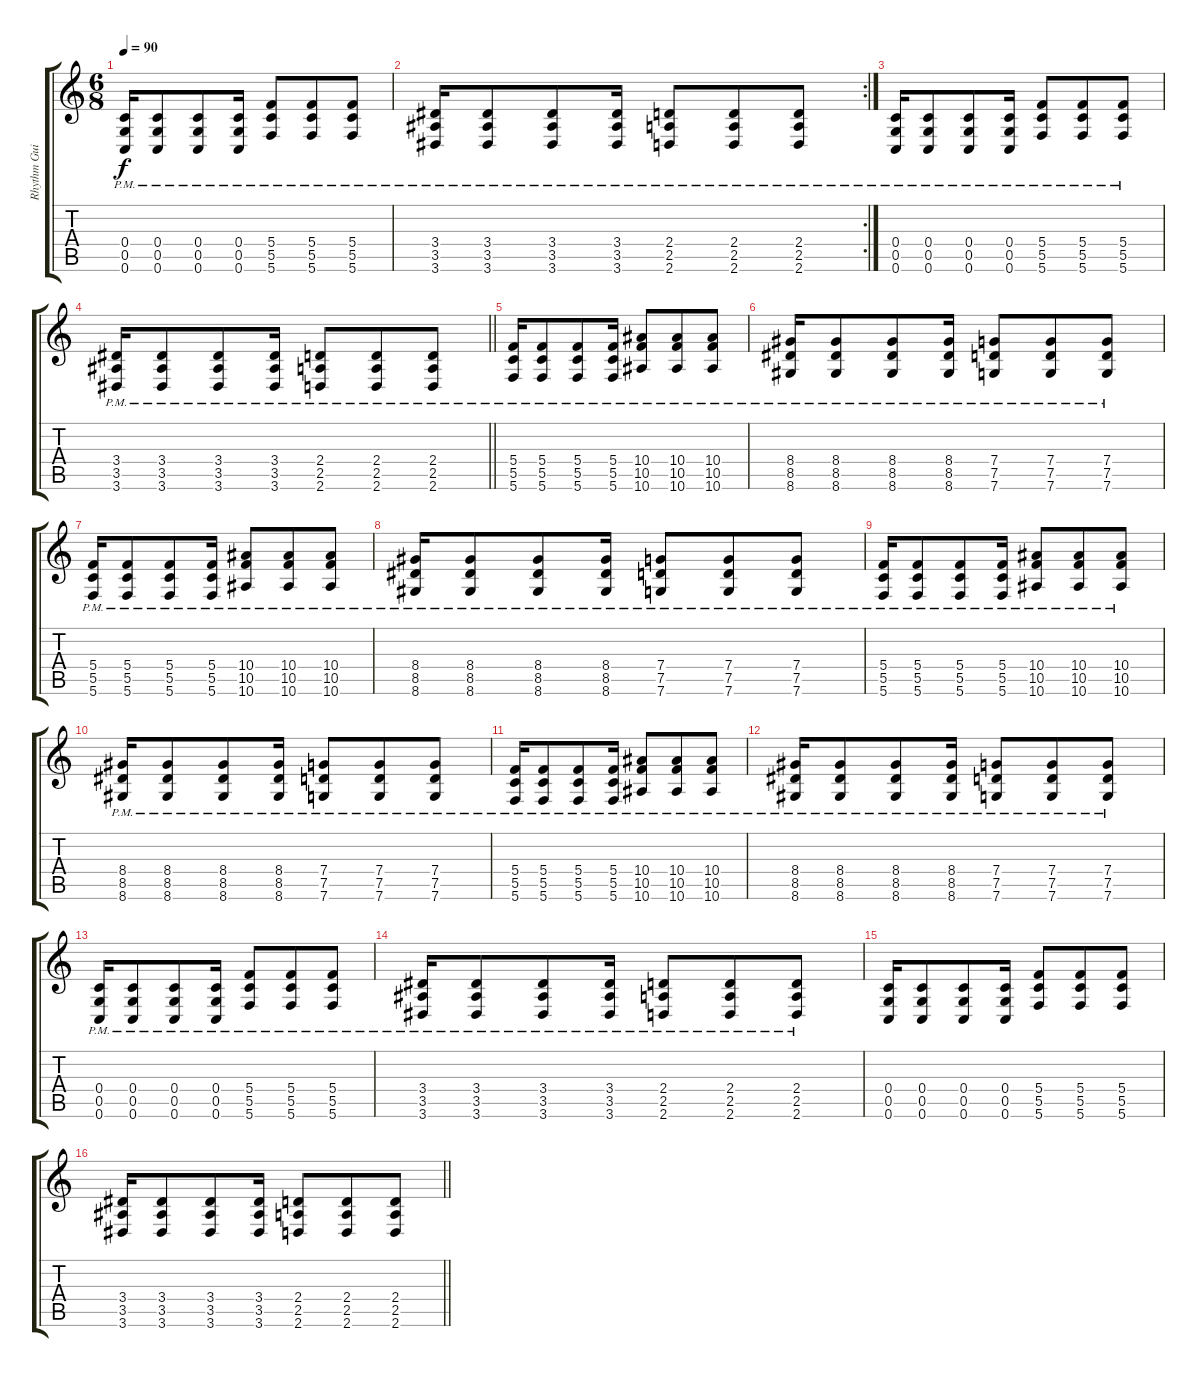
\track ("Rhythm Guitar" "Rhythm Gui") {instrument overdrivenguitar}
\staff {score tabs}
\tuning (D4 A3 F3 C3 G2 C2) {hide}
\ts (6 8)
\section ("" "")
\tempo 90
\clef g2
\ks c
(0.4{pm} 0.5{pm} 0.6{pm}).16{dy f} (0.4{pm} 0.5{pm} 0.6{pm}).8 (0.4{pm} 0.5{pm} 0.6{pm}).8 (0.4{pm} 0.5{pm} 0.6{pm}).16 (5.4{pm} 5.5{pm} 5.6{pm}).8 (5.4{pm} 5.5{pm} 5.6{pm}).8 (5.4{pm} 5.5{pm} 5.6{pm}).8 |
\rc 2
(3.4{pm} 3.5{pm} 3.6{pm}).16 (3.4{pm} 3.5{pm} 3.6{pm}).8 (3.4{pm} 3.5{pm} 3.6{pm}).8 (3.4{pm} 3.5{pm} 3.6{pm}).16 (2.4{pm} 2.5{pm} 2.6{pm}).8 (2.4{pm} 2.5{pm} 2.6{pm}).8 (2.4{pm} 2.5{pm} 2.6{pm}).8 |
(0.4{pm} 0.5{pm} 0.6{pm}).16 (0.4{pm} 0.5{pm} 0.6{pm}).8 (0.4{pm} 0.5{pm} 0.6{pm}).8 (0.4{pm} 0.5{pm} 0.6{pm}).16 (5.4{pm} 5.5{pm} 5.6{pm}).8 (5.4{pm} 5.5{pm} 5.6{pm}).8 (5.4{pm} 5.5{pm} 5.6{pm}).8 |
\barLineRight lightlight
(3.4{pm} 3.5{pm} 3.6{pm}).16 (3.4{pm} 3.5{pm} 3.6{pm}).8 (3.4{pm} 3.5{pm} 3.6{pm}).8 (3.4{pm} 3.5{pm} 3.6{pm}).16 (2.4{pm} 2.5{pm} 2.6{pm}).8 (2.4{pm} 2.5{pm} 2.6{pm}).8 (2.4{pm} 2.5{pm} 2.6{pm}).8 |
(5.4{pm} 5.5{pm} 5.6{pm}).16 (5.4{pm} 5.5{pm} 5.6{pm}).8 (5.4{pm} 5.5{pm} 5.6{pm}).8 (5.4{pm} 5.5{pm} 5.6{pm}).16 (10.4{pm} 10.5{pm} 10.6{pm}).8 (10.4{pm} 10.5{pm} 10.6{pm}).8 (10.4{pm} 10.5{pm} 10.6{pm}).8 |
(8.4{pm} 8.5{pm} 8.6{pm}).16 (8.4{pm} 8.5{pm} 8.6{pm}).8 (8.4{pm} 8.5{pm} 8.6{pm}).8 (8.4{pm} 8.5{pm} 8.6{pm}).16 (7.4{pm} 7.5{pm} 7.6{pm}).8 (7.4{pm} 7.5{pm} 7.6{pm}).8 (7.4{pm} 7.5{pm} 7.6{pm}).8 |
(5.4{pm} 5.5{pm} 5.6{pm}).16 (5.4{pm} 5.5{pm} 5.6{pm}).8 (5.4{pm} 5.5{pm} 5.6{pm}).8 (5.4{pm} 5.5{pm} 5.6{pm}).16 (10.4{pm} 10.5{pm} 10.6{pm}).8 (10.4{pm} 10.5{pm} 10.6{pm}).8 (10.4{pm} 10.5{pm} 10.6{pm}).8 |
(8.4{pm} 8.5{pm} 8.6{pm}).16 (8.4{pm} 8.5{pm} 8.6{pm}).8 (8.4{pm} 8.5{pm} 8.6{pm}).8 (8.4{pm} 8.5{pm} 8.6{pm}).16 (7.4{pm} 7.5{pm} 7.6{pm}).8 (7.4{pm} 7.5{pm} 7.6{pm}).8 (7.4{pm} 7.5{pm} 7.6{pm}).8 |
(5.4{pm} 5.5{pm} 5.6{pm}).16 (5.4{pm} 5.5{pm} 5.6{pm}).8 (5.4{pm} 5.5{pm} 5.6{pm}).8 (5.4{pm} 5.5{pm} 5.6{pm}).16 (10.4{pm} 10.5{pm} 10.6{pm}).8 (10.4{pm} 10.5{pm} 10.6{pm}).8 (10.4{pm} 10.5{pm} 10.6{pm}).8 |
(8.4{pm} 8.5{pm} 8.6{pm}).16 (8.4{pm} 8.5{pm} 8.6{pm}).8 (8.4{pm} 8.5{pm} 8.6{pm}).8 (8.4{pm} 8.5{pm} 8.6{pm}).16 (7.4{pm} 7.5{pm} 7.6{pm}).8 (7.4{pm} 7.5{pm} 7.6{pm}).8 (7.4{pm} 7.5{pm} 7.6{pm}).8 |
(5.4{pm} 5.5{pm} 5.6{pm}).16 (5.4{pm} 5.5{pm} 5.6{pm}).8 (5.4{pm} 5.5{pm} 5.6{pm}).8 (5.4{pm} 5.5{pm} 5.6{pm}).16 (10.4{pm} 10.5{pm} 10.6{pm}).8 (10.4{pm} 10.5{pm} 10.6{pm}).8 (10.4{pm} 10.5{pm} 10.6{pm}).8 |
(8.4{pm} 8.5{pm} 8.6{pm}).16 (8.4{pm} 8.5{pm} 8.6{pm}).8 (8.4{pm} 8.5{pm} 8.6{pm}).8 (8.4{pm} 8.5{pm} 8.6{pm}).16 (7.4{pm} 7.5{pm} 7.6{pm}).8 (7.4{pm} 7.5{pm} 7.6{pm}).8 (7.4{pm} 7.5{pm} 7.6{pm}).8 |
(0.4{pm} 0.5{pm} 0.6{pm}).16 (0.4{pm} 0.5{pm} 0.6{pm}).8 (0.4{pm} 0.5{pm} 0.6{pm}).8 (0.4{pm} 0.5{pm} 0.6{pm}).16 (5.4{pm} 5.5{pm} 5.6{pm}).8 (5.4{pm} 5.5{pm} 5.6{pm}).8 (5.4{pm} 5.5{pm} 5.6{pm}).8 |
(3.4{pm} 3.5{pm} 3.6{pm}).16 (3.4{pm} 3.5{pm} 3.6{pm}).8 (3.4{pm} 3.5{pm} 3.6{pm}).8 (3.4{pm} 3.5{pm} 3.6{pm}).16 (2.4{pm} 2.5{pm} 2.6{pm}).8 (2.4{pm} 2.5{pm} 2.6{pm}).8 (2.4{pm} 2.5{pm} 2.6{pm}).8 |
(0.4 0.5 0.6).16 (0.4 0.5 0.6).8 (0.4 0.5 0.6).8 (0.4 0.5 0.6).16 (5.4 5.5 5.6).8 (5.4 5.5 5.6).8 (5.4 5.5 5.6).8 |
\barLineRight lightlight
(3.4 3.5 3.6).16 (3.4 3.5 3.6).8 (3.4 3.5 3.6).8 (3.4 3.5 3.6).16 (2.4 2.5 2.6).8 (2.4 2.5 2.6).8 (2.4 2.5 2.6).8
